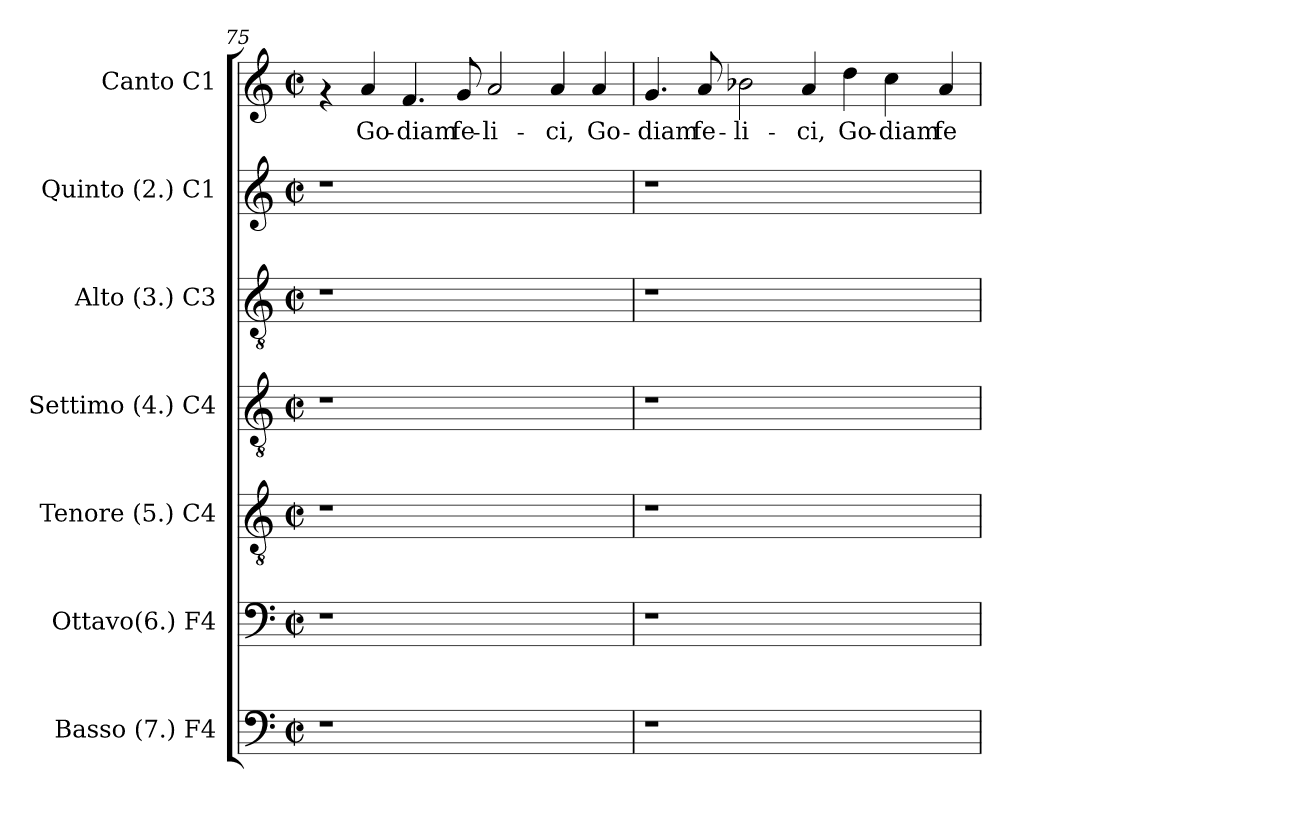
**kern	**kern	**kern	**kern	**kern	**kern	**kern	**text
*part7	*part6	*part5	*part4	*part3	*part2	*part1	*part1
*staff7	*staff6	*staff5	*staff4	*staff3	*staff2	*staff1	*staff1
*I"Basso (7.)  F4	*I"Ottavo(6.)  F4	*I"Tenore (5.)  C4	*I"Settimo (4.)  C4	*I"Alto (3.)  C3	*I"Quinto (2.)  C1	*I"Canto  C1	*
*	*	*I'T	*	*I'A	*	*I'C	*
*clefF4	*clefF4	*clefGv2	*clefGv2	*clefGv2	*clefG2	*clefG2	*
*k[]	*k[]	*k[]	*k[]	*k[]	*k[]	*k[]	*
*C:	*C:	*C:	*C:	*C:	*C:	*C:	*
*M2/2	*M2/2	*M2/2	*M2/2	*M2/2	*M2/2	*M2/2	*
*met(c|)	*met(c|)	*met(c|)	*met(c|)	*met(c|)	*met(c|)	*met(c|)	*
=75	=75	=75	=75	=75	=75	=75	=75
1r	1r	1r	1r	1r	1r	4rf	.
!	!	!	!	!	!	!	!LO:LY:b:cj
.	.	.	.	.	.	4a/	Go-
!	!	!	!	!	!	!	!LO:LY:b:cj
.	.	.	.	.	.	4.f/	-diam
!	!	!	!	!	!	!	!LO:LY:b:cj
.	.	.	.	.	.	8g/	fe-
!	!	!	!	!	!	!	!LO:LY:b:cj
1ryy	1ryy	1ryy	1ryy	1ryy	1ryy	2a/	-li-
!	!	!	!	!	!	!	!LO:LY:b:cj
.	.	.	.	.	.	4a/	-ci,
!	!	!	!	!	!	!	!LO:LY:b:cj
.	.	.	.	.	.	4a/	Go-
!!LO:LB:g=z
=76	=76	=76	=76	=76	=76	=76	=76
!	!	!	!	!	!	!	!LO:LY:b:cj
1r	1r	1r	1r	1r	1r	4.g/	-diam
!	!	!	!	!	!	!	!LO:LY:b:cj
.	.	.	.	.	.	8a/	fe-
!	!	!	!	!	!	!	!LO:LY:b:cj
.	.	.	.	.	.	2b-X\	-li-
!	!	!	!	!	!	!	!LO:LY:b:cj
1ryy	1ryy	1ryy	1ryy	1ryy	1ryy	4a/	-ci,
!	!	!	!	!	!	!	!LO:LY:b:cj
.	.	.	.	.	.	4dd\	Go-
!	!	!	!	!	!	!	!LO:LY:b:cj
.	.	.	.	.	.	4cc\	-diam
!	!	!	!	!	!	!	!LO:LY:b:cj
.	.	.	.	.	.	4a/	fe-
=	=	=	=	=	=	=	=
*-	*-	*-	*-	*-	*-	*-	*-
